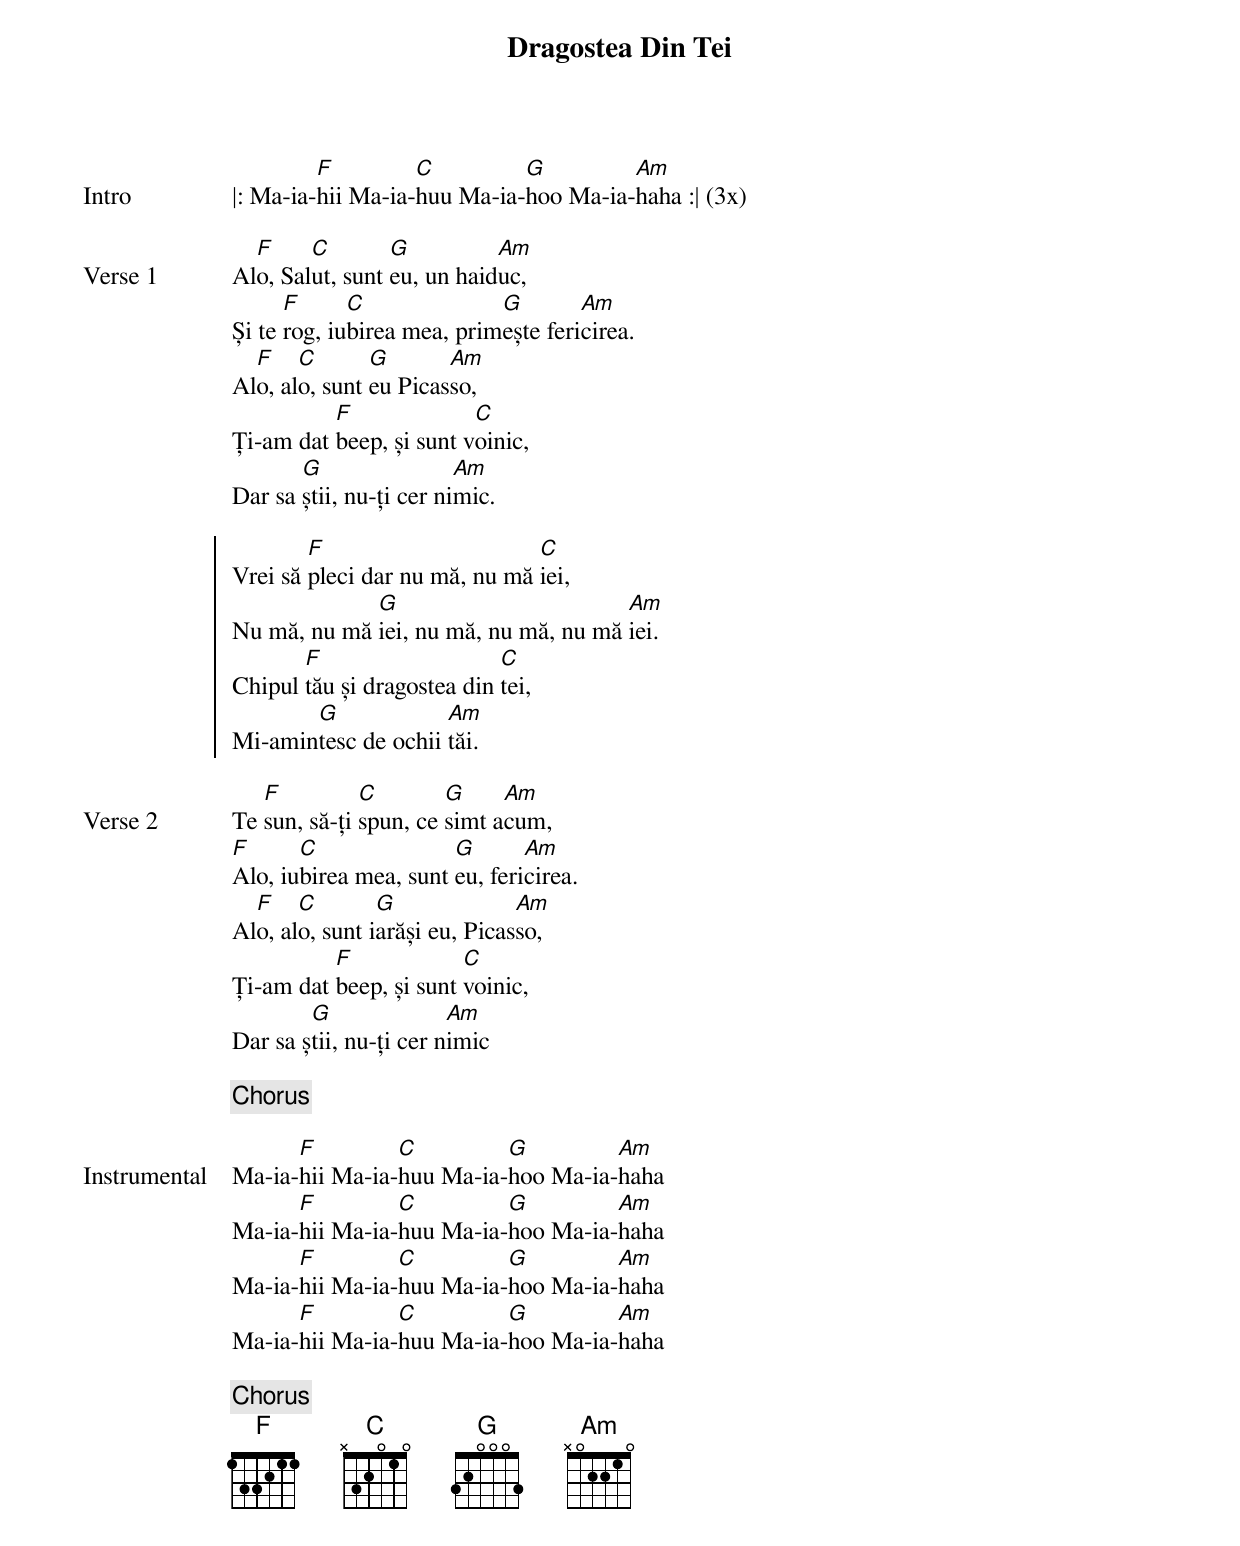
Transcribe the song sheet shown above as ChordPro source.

{title: Dragostea Din Tei}
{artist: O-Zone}
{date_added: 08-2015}
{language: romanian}
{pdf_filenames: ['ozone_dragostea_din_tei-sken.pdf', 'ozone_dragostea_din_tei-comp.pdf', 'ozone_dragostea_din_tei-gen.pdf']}
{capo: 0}
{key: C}
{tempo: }
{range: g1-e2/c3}
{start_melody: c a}

{start_of_bridge: Intro}
|: Ma-ia-[F]hii Ma-ia-[C]huu Ma-ia-[G]hoo Ma-ia-[Am]haha :| (3x)
{end_of_bridge}

{start_of_verse: Verse 1}
Al[F]o, Sal[C]ut, sunt [G]eu, un haid[Am]uc,
Și te [F]rog, iu[C]birea mea, prim[G]ește feri[Am]cirea.
Al[F]o, al[C]o, sunt [G]eu Picas[Am]so,
Ți-am dat [F]beep, și sunt v[C]oinic,
Dar sa [G]știi, nu-ți cer ni[Am]mic.
{end_of_verse}

{start_of_chorus}
Vrei să [F]pleci dar nu mă, nu mă [C]iei,
Nu mă, nu mă [G]iei, nu mă, nu mă, nu mă [Am]iei.
Chipul [F]tău și dragostea din [C]tei,
Mi-amin[G]tesc de ochii [Am]tăi.
{end_of_chorus}

{start_of_verse: Verse 2}
Te [F]sun, să-ți [C]spun, ce [G]simt a[Am]cum,
[F]Alo, iu[C]birea mea, sunt [G]eu, feri[Am]cirea.
Al[F]o, al[C]o, sunt i[G]arăși eu, Picas[Am]so,
Ți-am dat [F]beep, și sunt [C]voinic,
Dar sa ș[G]tii, nu-ți cer n[Am]imic
{end_of_verse}

{chorus}

{start_of_bridge: Instrumental}
Ma-ia-[F]hii Ma-ia-[C]huu Ma-ia-[G]hoo Ma-ia-[Am]haha
Ma-ia-[F]hii Ma-ia-[C]huu Ma-ia-[G]hoo Ma-ia-[Am]haha
Ma-ia-[F]hii Ma-ia-[C]huu Ma-ia-[G]hoo Ma-ia-[Am]haha
Ma-ia-[F]hii Ma-ia-[C]huu Ma-ia-[G]hoo Ma-ia-[Am]haha
{end_of_bridge}

{chorus}
